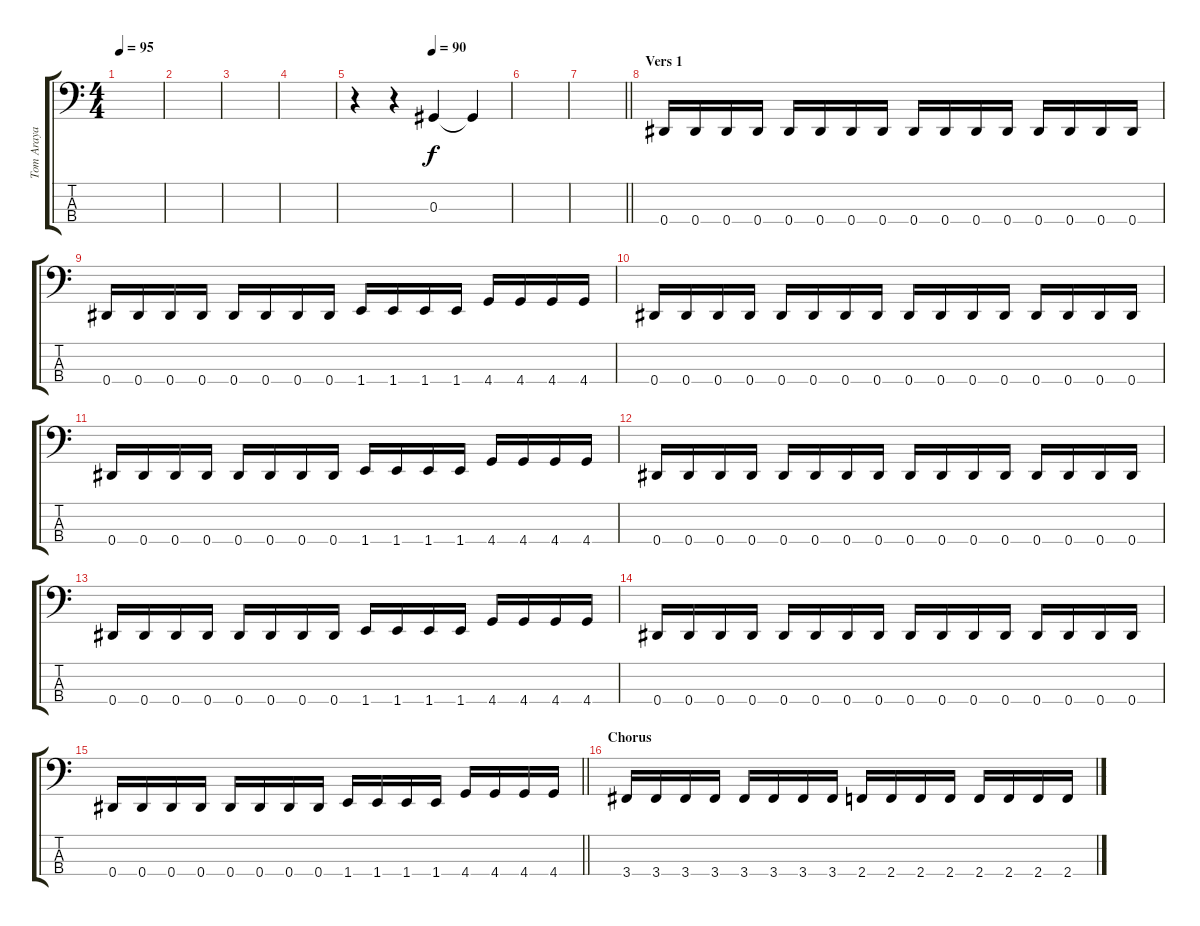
\track ("Tom Araya" "Tom Araya") {instrument electricbasspick}
\staff {score tabs}
\tuning (Gb2 Db2 Ab1 Eb1) {hide}
\ts (4 4)
\tempo 95
\clef f4
\ks c
|
|
|
|
\tempo (90 0.5)
r.4 r.4 0.3.4 0.3{t}.4 |
|
\barLineRight lightlight
|
\section ("" "Vers 1")
0.4.16 0.4.16 0.4.16 0.4.16 0.4.16 0.4.16 0.4.16 0.4.16 0.4.16 0.4.16 0.4.16 0.4.16 0.4.16 0.4.16 0.4.16 0.4.16 |
0.4.16 0.4.16 0.4.16 0.4.16 0.4.16 0.4.16 0.4.16 0.4.16 1.4.16 1.4.16 1.4.16 1.4.16 4.4.16 4.4.16 4.4.16 4.4.16 |
0.4.16 0.4.16 0.4.16 0.4.16 0.4.16 0.4.16 0.4.16 0.4.16 0.4.16 0.4.16 0.4.16 0.4.16 0.4.16 0.4.16 0.4.16 0.4.16 |
0.4.16 0.4.16 0.4.16 0.4.16 0.4.16 0.4.16 0.4.16 0.4.16 1.4.16 1.4.16 1.4.16 1.4.16 4.4.16 4.4.16 4.4.16 4.4.16 |
0.4.16 0.4.16 0.4.16 0.4.16 0.4.16 0.4.16 0.4.16 0.4.16 0.4.16 0.4.16 0.4.16 0.4.16 0.4.16 0.4.16 0.4.16 0.4.16 |
0.4.16 0.4.16 0.4.16 0.4.16 0.4.16 0.4.16 0.4.16 0.4.16 1.4.16 1.4.16 1.4.16 1.4.16 4.4.16 4.4.16 4.4.16 4.4.16 |
0.4.16 0.4.16 0.4.16 0.4.16 0.4.16 0.4.16 0.4.16 0.4.16 0.4.16 0.4.16 0.4.16 0.4.16 0.4.16 0.4.16 0.4.16 0.4.16 |
\barLineRight lightlight
0.4.16 0.4.16 0.4.16 0.4.16 0.4.16 0.4.16 0.4.16 0.4.16 1.4.16 1.4.16 1.4.16 1.4.16 4.4.16 4.4.16 4.4.16 4.4.16 |
\section ("" "Chorus")
3.4.16 3.4.16 3.4.16 3.4.16 3.4.16 3.4.16 3.4.16 3.4.16 2.4.16 2.4.16 2.4.16 2.4.16 2.4.16 2.4.16 2.4.16 2.4.16
